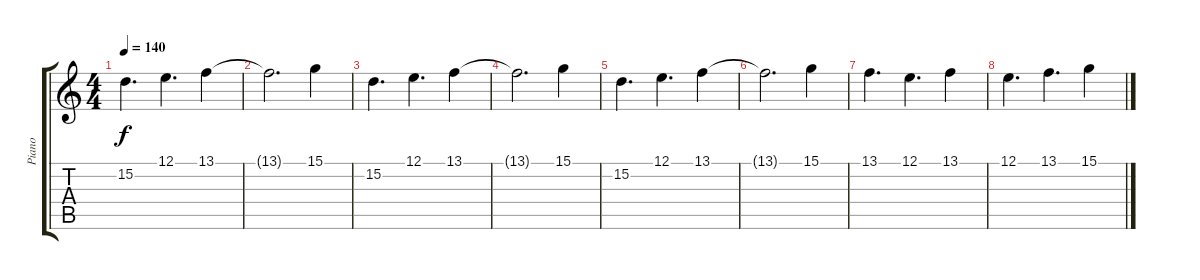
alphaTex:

\track ("Piano" "Piano") {instrument honkytonkpiano}
\staff {score tabs}
\tuning (E4 B3 G3 D3 A2 E2) {hide}
\ts (4 4)
\tempo 140
\clef g2
\ks c
15.2.4{d dy f volume 6 instrument honkytonkpiano} 12.1.4{d} 13.1.4 |
13.1{t}.2{d} 15.1.4 |
15.2.4{d} 12.1.4{d} 13.1.4 |
13.1{t}.2{d} 15.1.4 |
15.2.4{d volume 0} 12.1.4{d} 13.1.4 |
13.1{t}.2{d} 15.1.4 |
13.1.4{d} 12.1.4{d} 13.1.4 |
12.1.4{d} 13.1.4{d} 15.1.4
